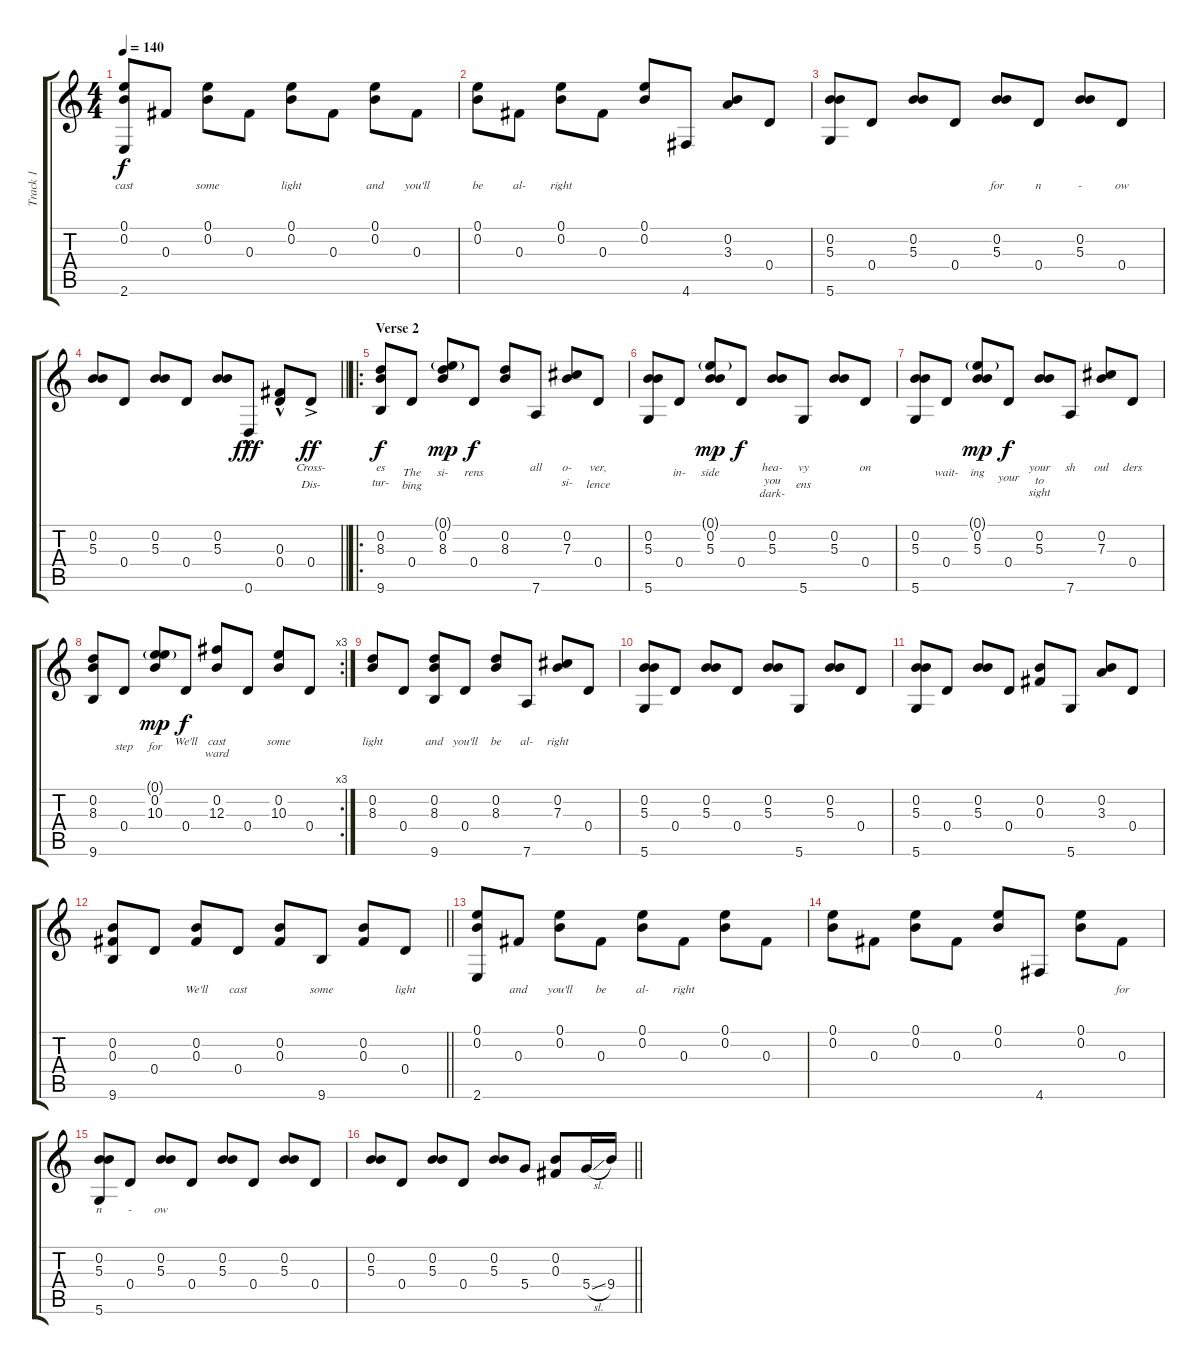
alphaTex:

\track ("Track 1" "Track 1") {instrument acousticguitarsteel}
\staff {score tabs}
\tuning (E4 B3 Gb3 D3 A2 D2) {hide}
\ts (4 4)
\tempo 140
\clef g2
\ks c
(0.1 0.2 2.6).8{lyrics (0 "cast") lyrics (1 "") lyrics (2 "") lyrics (3 "") lyrics (4 "") dy f} 0.3.8{lyrics (0 "") lyrics (1 "") lyrics (2 "") lyrics (3 "") lyrics (4 "")} (0.1 0.2).8{lyrics (0 "some") lyrics (1 "") lyrics (2 "") lyrics (3 "") lyrics (4 "")} 0.3.8{lyrics (0 "") lyrics (1 "") lyrics (2 "") lyrics (3 "") lyrics (4 "")} (0.1 0.2).8{lyrics (0 "light") lyrics (1 "") lyrics (2 "") lyrics (3 "") lyrics (4 "")} 0.3.8{lyrics (0 "") lyrics (1 "") lyrics (2 "") lyrics (3 "") lyrics (4 "")} (0.1 0.2).8{lyrics (0 "and") lyrics (1 "") lyrics (2 "") lyrics (3 "") lyrics (4 "")} 0.3.8{lyrics (0 "you'll") lyrics (1 "") lyrics (2 "") lyrics (3 "") lyrics (4 "")} |
(0.1 0.2).8{lyrics (0 "be") lyrics (1 "") lyrics (2 "") lyrics (3 "") lyrics (4 "")} 0.3.8{lyrics (0 "al-") lyrics (1 "") lyrics (2 "") lyrics (3 "") lyrics (4 "")} (0.1 0.2).8{lyrics (0 "right") lyrics (1 "") lyrics (2 "") lyrics (3 "") lyrics (4 "")} 0.3.8{lyrics (0 "") lyrics (1 "") lyrics (2 "") lyrics (3 "") lyrics (4 "")} (0.1 0.2).8{lyrics (0 "") lyrics (1 "") lyrics (2 "") lyrics (3 "") lyrics (4 "")} 4.6.8{lyrics (0 "") lyrics (1 "") lyrics (2 "") lyrics (3 "") lyrics (4 "")} (0.2 3.3).8{lyrics (0 "") lyrics (1 "") lyrics (2 "") lyrics (3 "") lyrics (4 "")} 0.4.8{lyrics (0 "") lyrics (1 "") lyrics (2 "") lyrics (3 "") lyrics (4 "")} |
(0.2 5.3 5.6).8{lyrics (0 "") lyrics (1 "") lyrics (2 "") lyrics (3 "") lyrics (4 "")} 0.4.8{lyrics (0 "") lyrics (1 "") lyrics (2 "") lyrics (3 "") lyrics (4 "")} (0.2 5.3).8{lyrics (0 "") lyrics (1 "") lyrics (2 "") lyrics (3 "") lyrics (4 "")} 0.4.8{lyrics (0 "") lyrics (1 "") lyrics (2 "") lyrics (3 "") lyrics (4 "")} (0.2 5.3).8{lyrics (0 "for") lyrics (1 "") lyrics (2 "") lyrics (3 "") lyrics (4 "")} 0.4.8{lyrics (0 "n") lyrics (1 "") lyrics (2 "") lyrics (3 "") lyrics (4 "")} (0.2 5.3).8{lyrics (0 "-") lyrics (1 "") lyrics (2 "") lyrics (3 "") lyrics (4 "")} 0.4.8{lyrics (0 "ow") lyrics (1 "") lyrics (2 "") lyrics (3 "") lyrics (4 "")} |
\barLineRight lightlight
(0.2 5.3).8{lyrics (0 "") lyrics (1 "") lyrics (2 "") lyrics (3 "") lyrics (4 "")} 0.4.8{lyrics (0 "") lyrics (1 "") lyrics (2 "") lyrics (3 "") lyrics (4 "")} (0.2 5.3).8{lyrics (0 "") lyrics (1 "") lyrics (2 "") lyrics (3 "") lyrics (4 "")} 0.4.8{lyrics (0 "") lyrics (1 "") lyrics (2 "") lyrics (3 "") lyrics (4 "")} (0.2 5.3).8{lyrics (0 "") lyrics (1 "") lyrics (2 "") lyrics (3 "") lyrics (4 "")} 0.6{hac}.8{lyrics (0 "") lyrics (1 "") lyrics (2 "") lyrics (3 "") lyrics (4 "") dy fff} (0.3{hac} 0.4{hac}).8{lyrics (0 "") lyrics (1 "") lyrics (2 "") lyrics (3 "") lyrics (4 "")} 0.4{ac}.8{lyrics (0 "Cross-") lyrics (1 "") lyrics (2 "Dis-") lyrics (3 "") lyrics (4 "") dy ff} |
\ro
\section ("" "Verse 2")
(0.2 8.3 9.6).8{lyrics (0 "es") lyrics (1 "") lyrics (2 "tur-") lyrics (3 "") lyrics (4 "") dy f} 0.4.8{lyrics (0 "") lyrics (1 "The") lyrics (2 "bing") lyrics (3 "") lyrics (4 "")} (0.1{g} 0.2 8.3).8{lyrics (0 "") lyrics (1 "si-") lyrics (2 "") lyrics (3 "") lyrics (4 "") dy mp} 0.4.8{lyrics (0 "") lyrics (1 "rens") lyrics (2 "") lyrics (3 "") lyrics (4 "") dy f} (0.2 8.3).8{lyrics (0 "") lyrics (1 "") lyrics (2 "") lyrics (3 "") lyrics (4 "")} 7.6.8{lyrics (0 "all") lyrics (1 "") lyrics (2 "") lyrics (3 "") lyrics (4 "")} (0.2 7.3).8{lyrics (0 "o-") lyrics (1 "") lyrics (2 "si-") lyrics (3 "") lyrics (4 "")} 0.4.8{lyrics (0 "ver,") lyrics (1 "") lyrics (2 "lence") lyrics (3 "") lyrics (4 "")} |
(0.2 5.3 5.6).8{lyrics (0 "") lyrics (1 "") lyrics (2 "") lyrics (3 "") lyrics (4 "")} 0.4.8{lyrics (0 "") lyrics (1 "in-") lyrics (2 "") lyrics (3 "") lyrics (4 "")} (0.1{g} 0.2 5.3).8{lyrics (0 "") lyrics (1 "side") lyrics (2 "") lyrics (3 "") lyrics (4 "") dy mp} 0.4.8{lyrics (0 "") lyrics (1 "") lyrics (2 "") lyrics (3 "") lyrics (4 "") dy f} (0.2 5.3).8{lyrics (0 "hea-") lyrics (1 "you") lyrics (2 "dark-") lyrics (3 "") lyrics (4 "")} 5.6.8{lyrics (0 "vy") lyrics (1 "") lyrics (2 "ens") lyrics (3 "") lyrics (4 "")} (0.2 5.3).8{lyrics (0 "") lyrics (1 "") lyrics (2 "") lyrics (3 "") lyrics (4 "")} 0.4.8{lyrics (0 "on") lyrics (1 "") lyrics (2 "") lyrics (3 "") lyrics (4 "")} |
(0.2 5.3 5.6).8{lyrics (0 "") lyrics (1 "") lyrics (2 "") lyrics (3 "") lyrics (4 "")} 0.4.8{lyrics (0 "") lyrics (1 "wait-") lyrics (2 "") lyrics (3 "") lyrics (4 "")} (0.1{g} 0.2 5.3).8{lyrics (0 "") lyrics (1 "ing") lyrics (2 "") lyrics (3 "") lyrics (4 "") dy mp} 0.4.8{lyrics (0 "") lyrics (1 "") lyrics (2 "your") lyrics (3 "") lyrics (4 "") dy f} (0.2 5.3).8{lyrics (0 "your") lyrics (1 "to") lyrics (2 "sight") lyrics (3 "") lyrics (4 "")} 7.6.8{lyrics (0 "sh") lyrics (1 "") lyrics (2 "") lyrics (3 "") lyrics (4 "")} (0.2 7.3).8{lyrics (0 "oul") lyrics (1 "") lyrics (2 "") lyrics (3 "") lyrics (4 "")} 0.4.8{lyrics (0 "ders") lyrics (1 "") lyrics (2 "") lyrics (3 "") lyrics (4 "")} |
\rc 3
(0.2 8.3 9.6).8{lyrics (0 "") lyrics (1 "") lyrics (2 "") lyrics (3 "") lyrics (4 "")} 0.4.8{lyrics (0 "") lyrics (1 "step") lyrics (2 "") lyrics (3 "") lyrics (4 "")} (0.1{g} 0.2 10.3).8{lyrics (0 "") lyrics (1 "for") lyrics (2 "") lyrics (3 "") lyrics (4 "") dy mp} 0.4.8{lyrics (0 "We'll") lyrics (1 "") lyrics (2 "") lyrics (3 "") lyrics (4 "") dy f} (0.2 12.3).8{lyrics (0 "cast") lyrics (1 "ward") lyrics (2 "") lyrics (3 "") lyrics (4 "")} 0.4.8{lyrics (0 "") lyrics (1 "") lyrics (2 "") lyrics (3 "") lyrics (4 "")} (0.2 10.3).8{lyrics (0 "some") lyrics (1 "") lyrics (2 "") lyrics (3 "") lyrics (4 "")} 0.4.8{lyrics (0 "") lyrics (1 "") lyrics (2 "") lyrics (3 "") lyrics (4 "")} |
(0.2 8.3).8{lyrics (0 "light") lyrics (1 "") lyrics (2 "") lyrics (3 "") lyrics (4 "")} 0.4.8{lyrics (0 "") lyrics (1 "") lyrics (2 "") lyrics (3 "") lyrics (4 "")} (0.2 8.3 9.6).8{lyrics (0 "and") lyrics (1 "") lyrics (2 "") lyrics (3 "") lyrics (4 "")} 0.4.8{lyrics (0 "you'll") lyrics (1 "") lyrics (2 "") lyrics (3 "") lyrics (4 "")} (0.2 8.3).8{lyrics (0 "be") lyrics (1 "") lyrics (2 "") lyrics (3 "") lyrics (4 "")} 7.6.8{lyrics (0 "al-") lyrics (1 "") lyrics (2 "") lyrics (3 "") lyrics (4 "")} (0.2 7.3).8{lyrics (0 "right") lyrics (1 "") lyrics (2 "") lyrics (3 "") lyrics (4 "")} 0.4.8{lyrics (0 "") lyrics (1 "") lyrics (2 "") lyrics (3 "") lyrics (4 "")} |
(0.2 5.3 5.6).8{lyrics (0 "") lyrics (1 "") lyrics (2 "") lyrics (3 "") lyrics (4 "")} 0.4.8{lyrics (0 "") lyrics (1 "") lyrics (2 "") lyrics (3 "") lyrics (4 "")} (0.2 5.3).8{lyrics (0 "") lyrics (1 "") lyrics (2 "") lyrics (3 "") lyrics (4 "")} 0.4.8{lyrics (0 "") lyrics (1 "") lyrics (2 "") lyrics (3 "") lyrics (4 "")} (0.2 5.3).8{lyrics (0 "") lyrics (1 "") lyrics (2 "") lyrics (3 "") lyrics (4 "")} 5.6.8{lyrics (0 "") lyrics (1 "") lyrics (2 "") lyrics (3 "") lyrics (4 "")} (0.2 5.3).8{lyrics (0 "") lyrics (1 "") lyrics (2 "") lyrics (3 "") lyrics (4 "")} 0.4.8{lyrics (0 "") lyrics (1 "") lyrics (2 "") lyrics (3 "") lyrics (4 "")} |
(0.2 5.3 5.6).8{lyrics (0 "") lyrics (1 "") lyrics (2 "") lyrics (3 "") lyrics (4 "")} 0.4.8{lyrics (0 "") lyrics (1 "") lyrics (2 "") lyrics (3 "") lyrics (4 "")} (0.2 5.3).8{lyrics (0 "") lyrics (1 "") lyrics (2 "") lyrics (3 "") lyrics (4 "")} 0.4.8{lyrics (0 "") lyrics (1 "") lyrics (2 "") lyrics (3 "") lyrics (4 "")} (0.2 0.3).8{lyrics (0 "") lyrics (1 "") lyrics (2 "") lyrics (3 "") lyrics (4 "")} 5.6.8{lyrics (0 "") lyrics (1 "") lyrics (2 "") lyrics (3 "") lyrics (4 "")} (0.2 3.3).8{lyrics (0 "") lyrics (1 "") lyrics (2 "") lyrics (3 "") lyrics (4 "")} 0.4.8{lyrics (0 "") lyrics (1 "") lyrics (2 "") lyrics (3 "") lyrics (4 "")} |
\barLineRight lightlight
(0.2 0.3 9.6).8{lyrics (0 "") lyrics (1 "") lyrics (2 "") lyrics (3 "") lyrics (4 "")} 0.4.8{lyrics (0 "") lyrics (1 "") lyrics (2 "") lyrics (3 "") lyrics (4 "")} (0.2 0.3).8{lyrics (0 "We'll") lyrics (1 "") lyrics (2 "") lyrics (3 "") lyrics (4 "")} 0.4.8{lyrics (0 "cast") lyrics (1 "") lyrics (2 "") lyrics (3 "") lyrics (4 "")} (0.2 0.3).8{lyrics (0 "") lyrics (1 "") lyrics (2 "") lyrics (3 "") lyrics (4 "")} 9.6.8{lyrics (0 "some") lyrics (1 "") lyrics (2 "") lyrics (3 "") lyrics (4 "")} (0.2 0.3).8{lyrics (0 "") lyrics (1 "") lyrics (2 "") lyrics (3 "") lyrics (4 "")} 0.4.8{lyrics (0 "light") lyrics (1 "") lyrics (2 "") lyrics (3 "") lyrics (4 "")} |
(0.1 0.2 2.6).8{lyrics (0 "") lyrics (1 "") lyrics (2 "") lyrics (3 "") lyrics (4 "")} 0.3.8{lyrics (0 "and") lyrics (1 "") lyrics (2 "") lyrics (3 "") lyrics (4 "")} (0.1 0.2).8{lyrics (0 "you'll") lyrics (1 "") lyrics (2 "") lyrics (3 "") lyrics (4 "")} 0.3.8{lyrics (0 "be") lyrics (1 "") lyrics (2 "") lyrics (3 "") lyrics (4 "")} (0.1 0.2).8{lyrics (0 "al-") lyrics (1 "") lyrics (2 "") lyrics (3 "") lyrics (4 "")} 0.3.8{lyrics (0 "right") lyrics (1 "") lyrics (2 "") lyrics (3 "") lyrics (4 "")} (0.1 0.2).8{lyrics (0 "") lyrics (1 "") lyrics (2 "") lyrics (3 "") lyrics (4 "")} 0.3.8{lyrics (0 "") lyrics (1 "") lyrics (2 "") lyrics (3 "") lyrics (4 "")} |
(0.1 0.2).8{lyrics (0 "") lyrics (1 "") lyrics (2 "") lyrics (3 "") lyrics (4 "")} 0.3.8{lyrics (0 "") lyrics (1 "") lyrics (2 "") lyrics (3 "") lyrics (4 "")} (0.1 0.2).8{lyrics (0 "") lyrics (1 "") lyrics (2 "") lyrics (3 "") lyrics (4 "")} 0.3.8{lyrics (0 "") lyrics (1 "") lyrics (2 "") lyrics (3 "") lyrics (4 "")} (0.1 0.2).8{lyrics (0 "") lyrics (1 "") lyrics (2 "") lyrics (3 "") lyrics (4 "")} 4.6.8{lyrics (0 "") lyrics (1 "") lyrics (2 "") lyrics (3 "") lyrics (4 "")} (0.1 0.2).8{lyrics (0 "") lyrics (1 "") lyrics (2 "") lyrics (3 "") lyrics (4 "")} 0.3.8{lyrics (0 "for") lyrics (1 "") lyrics (2 "") lyrics (3 "") lyrics (4 "")} |
(0.2 5.3 5.6).8{lyrics (0 "n") lyrics (1 "") lyrics (2 "") lyrics (3 "") lyrics (4 "")} 0.4.8{lyrics (0 "-") lyrics (1 "") lyrics (2 "") lyrics (3 "") lyrics (4 "")} (0.2 5.3).8{lyrics (0 "ow") lyrics (1 "") lyrics (2 "") lyrics (3 "") lyrics (4 "")} 0.4.8{lyrics (0 "") lyrics (1 "") lyrics (2 "") lyrics (3 "") lyrics (4 "")} (0.2 5.3).8{lyrics (0 "") lyrics (1 "") lyrics (2 "") lyrics (3 "") lyrics (4 "")} 0.4.8{lyrics (0 "") lyrics (1 "") lyrics (2 "") lyrics (3 "") lyrics (4 "")} (0.2 5.3).8{lyrics (0 "") lyrics (1 "") lyrics (2 "") lyrics (3 "") lyrics (4 "")} 0.4.8{lyrics (0 "") lyrics (1 "") lyrics (2 "") lyrics (3 "") lyrics (4 "")} |
\barLineRight lightlight
(0.2 5.3).8{lyrics (0 "") lyrics (1 "") lyrics (2 "") lyrics (3 "") lyrics (4 "")} 0.4.8{lyrics (0 "") lyrics (1 "") lyrics (2 "") lyrics (3 "") lyrics (4 "")} (0.2 5.3).8{lyrics (0 "") lyrics (1 "") lyrics (2 "") lyrics (3 "") lyrics (4 "")} 0.4.8{lyrics (0 "") lyrics (1 "") lyrics (2 "") lyrics (3 "") lyrics (4 "")} (0.2 5.3).8{lyrics (0 "") lyrics (1 "") lyrics (2 "") lyrics (3 "") lyrics (4 "")} 5.4.8{lyrics (0 "") lyrics (1 "") lyrics (2 "") lyrics (3 "") lyrics (4 "")} (0.2 0.3).8{lyrics (0 "") lyrics (1 "") lyrics (2 "") lyrics (3 "") lyrics (4 "")} 5.4{sl}.16{lyrics (0 "") lyrics (1 "") lyrics (2 "") lyrics (3 "") lyrics (4 "")} 9.4.16{lyrics (0 "") lyrics (1 "") lyrics (2 "") lyrics (3 "") lyrics (4 "")}
